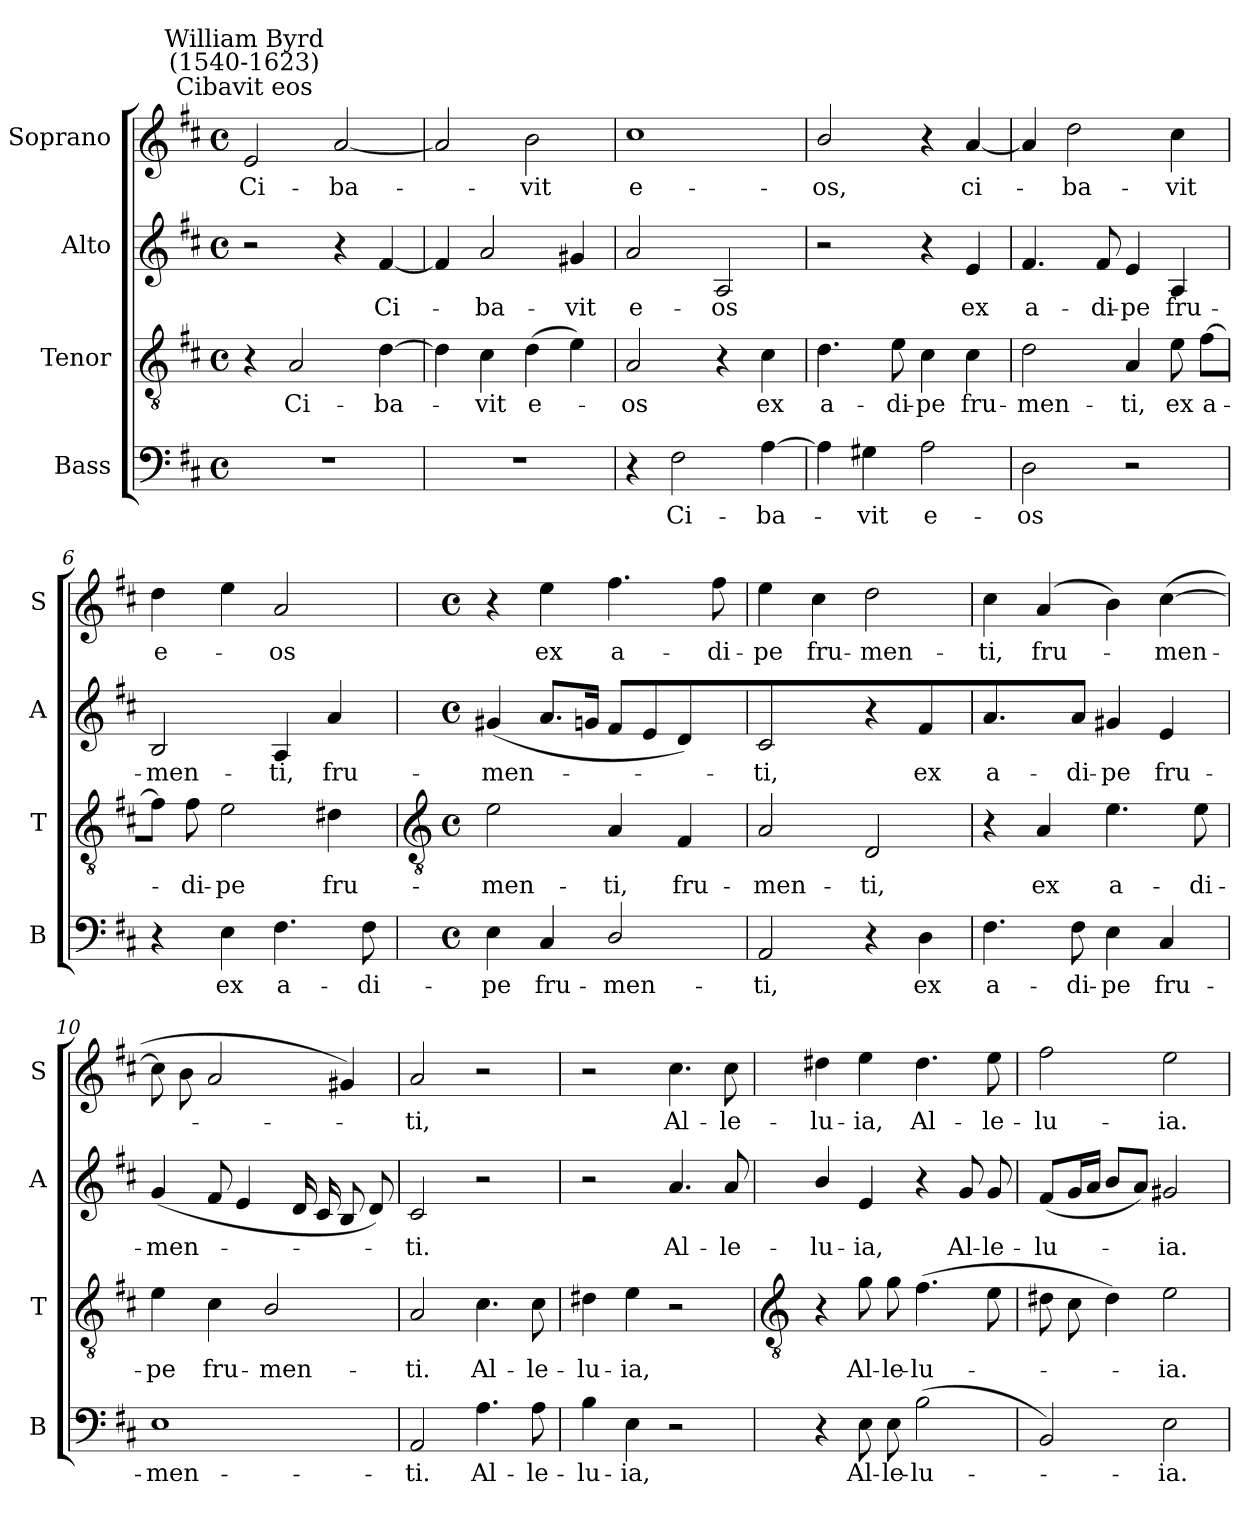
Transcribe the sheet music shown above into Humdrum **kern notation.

**kern	**text	**kern	**text	**kern	**text	**kern	**text
*part4	*part4	*part3	*part3	*part2	*part2	*part1	*part1
*staff4	*staff4	*staff3	*staff3	*staff2	*staff2	*staff1	*staff1
*I"Bass	*	*I"Tenor	*	*I"Alto	*	*I"Soprano	*
*I'B	*	*I'T	*	*I'A	*	*I'S	*
*clefF4	*	*clefGv2	*	*clefG2	*	*clefG2	*
*k[f#c#]	*	*k[f#c#]	*	*k[f#c#]	*	*k[f#c#]	*
*D:	*	*D:	*	*D:	*	*D:	*
*M4/4	*	*M4/4	*	*M4/4	*	*M4/4	*
*met(c)	*	*met(c)	*	*met(c)	*	*met(c)	*
=1	=1	=1	=1	=1	=1	=1	=1
!	!	!	!	!	!	!LO:TX:a:cj:t=Cibavit eos	!
!	!	!	!	!	!	!LO:TX:a:cj:t=William Byrd\n(1540-1623)	!
!	!	!	!	!	!	!	!LO:LY:b
1r	.	4r	.	2r	.	2e	Ci-
!	!	!	!LO:LY:b	!	!	!	!
.	.	2A	Ci-	.	.	.	.
!	!	!	!	!	!	!	!LO:LY:b
.	.	.	.	4r	.	[2a	-ba-
!	!	!	!LO:LY:b	!	!LO:LY:b	!	!
.	.	[4d	-ba-	[4f#	Ci-	.	.
=2	=2	=2	=2	=2	=2	=2	=2
1r	.	4d]	.	4f#]	.	2a]	.
!	!	!	!LO:LY:b	!	!LO:LY:b	!	!
.	.	4c#	vit	2a	ba-	.	.
!	!	!	!LO:LY:b	!	!	!	!LO:LY:b
.	.	(>4d	e-	.	.	2b	vit
!	!	!	!	!	!LO:LY:b	!	!
.	.	4e)	.	4g#X	-vit	.	.
=3	=3	=3	=3	=3	=3	=3	=3
!	!	!	!LO:LY:b	!	!LO:LY:b	!	!LO:LY:b
4r	.	2A	os	2a	e-	1cc#	e-
!	!LO:LY:b	!	!	!	!	!	!
2F#	Ci-	.	.	.	.	.	.
!	!	!	!	!	!LO:LY:b	!	!
.	.	4r	.	2A	-os	.	.
!	!LO:LY:b	!	!LO:LY:b	!	!	!	!
[4A	-ba-	4c#	ex	.	.	.	.
=4	=4	=4	=4	=4	=4	=4	=4
!	!	!	!LO:LY:b	!	!	!	!LO:LY:b
4A]	.	4.d	a-	2r	.	2b/	-os,
!	!LO:LY:b	!	!	!	!	!	!
4G#X	vit	.	.	.	.	.	.
!	!	!	!LO:LY:b	!	!	!	!
.	.	8e	-di-	.	.	.	.
!	!LO:LY:b	!	!LO:LY:b	!	!	!	!
2A	e-	4c#	-pe	4r	.	4r	.
!	!	!	!LO:LY:b	!	!LO:LY:b	!	!LO:LY:b
.	.	4c#	fru-	4e	ex	[4a	ci-
=5	=5	=5	=5	=5	=5	=5	=5
!	!LO:LY:b	!	!LO:LY:b	!	!LO:LY:b	!	!
2D	-os	2d	-men-	4.f#	a-	4a]	.
!	!	!	!	!	!	!	!LO:LY:b
.	.	.	.	.	.	2dd	ba-
!	!	!	!	!	!LO:LY:b	!	!
.	.	.	.	8f#	-di-	.	.
!	!	!	!LO:LY:b	!	!LO:LY:b	!	!
2r	.	4A	-ti,	4e	-pe	.	.
!	!	!	!LO:LY:b	!	!LO:LY:b	!	!LO:LY:b
.	.	8e	ex	4A	fru-	4cc#	-vit
!	!	!	!LO:LY:b	!	!	!	!
.	.	[8f#L	a-	.	.	.	.
=6	=6	=6	=6	=6	=6	=6	=6
!	!	!	!	!	!LO:LY:b	!	!LO:LY:b
4r	.	8f#J]	.	2B/	-men-	4dd	e-
!	!	!	!LO:LY:b	!	!	!	!
.	.	8f#	di-	.	.	.	.
!	!LO:LY:b	!	!LO:LY:b	!	!	!	!
4E	ex	2e	-pe	.	.	4ee	.
!	!LO:LY:b	!	!	!	!LO:LY:b	!	!LO:LY:b
4.F#	a-	.	.	4A	-ti,	2a	os
!	!	!	!LO:LY:b	!	!LO:LY:b	!	!
.	.	4d#X	fru-	4a	fru-	.	.
!	!LO:LY:b	!	!	!	!	!	!
8F#L	-di-	.	.	.	.	.	.
!!LO:LB:g=z
=7	=7	=7	=7	=7	=7	=7	=7
*	*	*clefGv2	*	*	*	*	*
*M4/4	*	*M4/4	*	*M4/4	*	*M4/4	*
*met(c)	*	*met(c)	*	*met(c)	*	*met(c)	*
!	!LO:LY:b	!	!LO:LY:b	!	!LO:LY:b	!	!
4E	-pe	2e	-men-	(<4g#X	-men-	4r	.
!	!LO:LY:b	!	!	!	!	!	!LO:LY:b
4C#	fru-	.	.	8.aL	.	4ee	ex
.	.	.	.	16gnJ	.	.	.
!	!LO:LY:b	!	!LO:LY:b	!	!	!	!LO:LY:b
2D/	-men-	4A	-ti,	8f#L	.	4.ff#	a-
.	.	.	.	8e	.	.	.
!	!	!	!LO:LY:b	!	!	!	!
.	.	4F#	fru-	4d)	.	.	.
!	!	!	!	!	!	!	!LO:LY:b
.	.	.	.	.	.	8ff#	-di-
=8	=8	=8	=8	=8	=8	=8	=8
!	!LO:LY:b	!	!LO:LY:b	!	!LO:LY:b	!	!LO:LY:b
2AA	-ti,	2A	-men-	2c#	ti,	4ee	-pe
!	!	!	!	!	!	!	!LO:LY:b
.	.	.	.	.	.	4cc#	fru-
!	!	!	!LO:LY:b	!	!	!	!LO:LY:b
4r	.	2D	-ti,	4r	.	2dd	-men-
!	!LO:LY:b	!	!	!	!LO:LY:b	!	!
4D	ex	.	.	4f#	ex	.	.
=9	=9	=9	=9	=9	=9	=9	=9
!	!LO:LY:b	!	!	!	!LO:LY:b	!	!LO:LY:b
4.F#	a-	4r	.	4.a	a-	4cc#	-ti,
!	!	!	!LO:LY:b	!	!	!	!LO:LY:b
.	.	4A	ex	.	.	(<4a	fru-
!	!LO:LY:b	!	!	!	!LO:LY:b	!	!
8F#	-di-	.	.	8aJ	-di-	.	.
!	!LO:LY:b	!	!LO:LY:b	!	!LO:LY:b	!	!
4E	-pe	4.e	a-	4g#X	-pe	4b)	.
!	!LO:LY:b	!	!	!	!LO:LY:b	!	!LO:LY:b
4C#	fru-	.	.	4e	fru-	(>[4cc#	men-
!	!	!	!LO:LY:b	!	!	!	!
.	.	8e	-di-	.	.	.	.
=10	=10	=10	=10	=10	=10	=10	=10
!	!LO:LY:b	!	!LO:LY:b	!	!LO:LY:b	!	!
1E	-men-	4e	-pe	(<4g	-men-	8cc#L]	.
.	.	.	.	.	.	8b	.
!	!	!	!LO:LY:b	!	!	!	!
.	.	4c#	fru-	8f#L	.	2a	.
.	.	.	.	4e	.	.	.
!	!	!	!LO:LY:b	!	!	!	!
.	.	2B/	-men-	.	.	.	.
.	.	.	.	16dL	.	.	.
.	.	.	.	16c#	.	.	.
.	.	.	.	8B	.	4g#X)	.
.	.	.	.	8dJ)	.	.	.
=11	=11	=11	=11	=11	=11	=11	=11
!	!LO:LY:b	!	!LO:LY:b	!	!LO:LY:b	!	!LO:LY:b
2AA	-ti.	2A	-ti.	2c#	ti.	2a	ti,
!	!LO:LY:b	!	!LO:LY:b	!	!	!	!
4.A	Al-	4.c#	Al-	2r	.	2r	.
!	!LO:LY:b	!	!LO:LY:b	!	!	!	!
8A	-le-	8c#	-le-	.	.	.	.
=12	=12	=12	=12	=12	=12	=12	=12
!	!LO:LY:b	!	!LO:LY:b	!	!	!	!
4B	-lu-	4d#X	-lu-	2r	.	2r	.
!	!LO:LY:b	!	!LO:LY:b	!	!	!	!
4E	-ia,	4e	-ia,	.	.	.	.
!	!	!	!	!	!LO:LY:b	!	!LO:LY:b
2r	.	2r	.	4.a	Al-	4.cc#	Al-
!	!	!	!	!	!LO:LY:b	!	!LO:LY:b
.	.	.	.	8aL	-le-	8cc#	-le-
!!LO:LB:g=z
=13	=13	=13	=13	=13	=13	=13	=13
*	*	*clefGv2	*	*	*	*	*
!	!	!	!	!	!LO:LY:b	!	!LO:LY:b
4r	.	4r	.	4b/	-lu-	4dd#X	-lu-
!	!LO:LY:b	!	!LO:LY:b	!	!LO:LY:b	!	!LO:LY:b
8E	Al-	8g	Al-	4e	-ia,	4ee	-ia,
!	!LO:LY:b	!	!LO:LY:b	!	!	!	!
8E	-le-	8g	-le-	.	.	.	.
!	!LO:LY:b	!	!LO:LY:b	!	!	!	!LO:LY:b
(<2B	-lu-	(>4.f#	-lu-	4r	.	4.dd#	Al-
!	!	!	!	!	!LO:LY:b	!	!
.	.	.	.	8g	Al-	.	.
!	!	!	!	!	!LO:LY:b	!	!LO:LY:b
.	.	8e	.	8g	-le-	8ee	-le-
=14	=14	=14	=14	=14	=14	=14	=14
!	!	!	!	!	!LO:LY:b	!	!LO:LY:b
2BB)	.	8d#XL	.	(<8f#L	-lu-	2ff#	-lu-
.	.	8c#	.	16gL	.	.	.
.	.	.	.	16aJJ	.	.	.
.	.	4d#)	.	8bL	.	.	.
.	.	.	.	8aJ)	.	.	.
!	!LO:LY:b	!	!LO:LY:b	!	!LO:LY:b	!	!LO:LY:b
2E	ia.	2e	ia.	2g#X	ia.	2ee	-ia.
=	=	=	=	=	=	=	=
*-	*-	*-	*-	*-	*-	*-	*-
